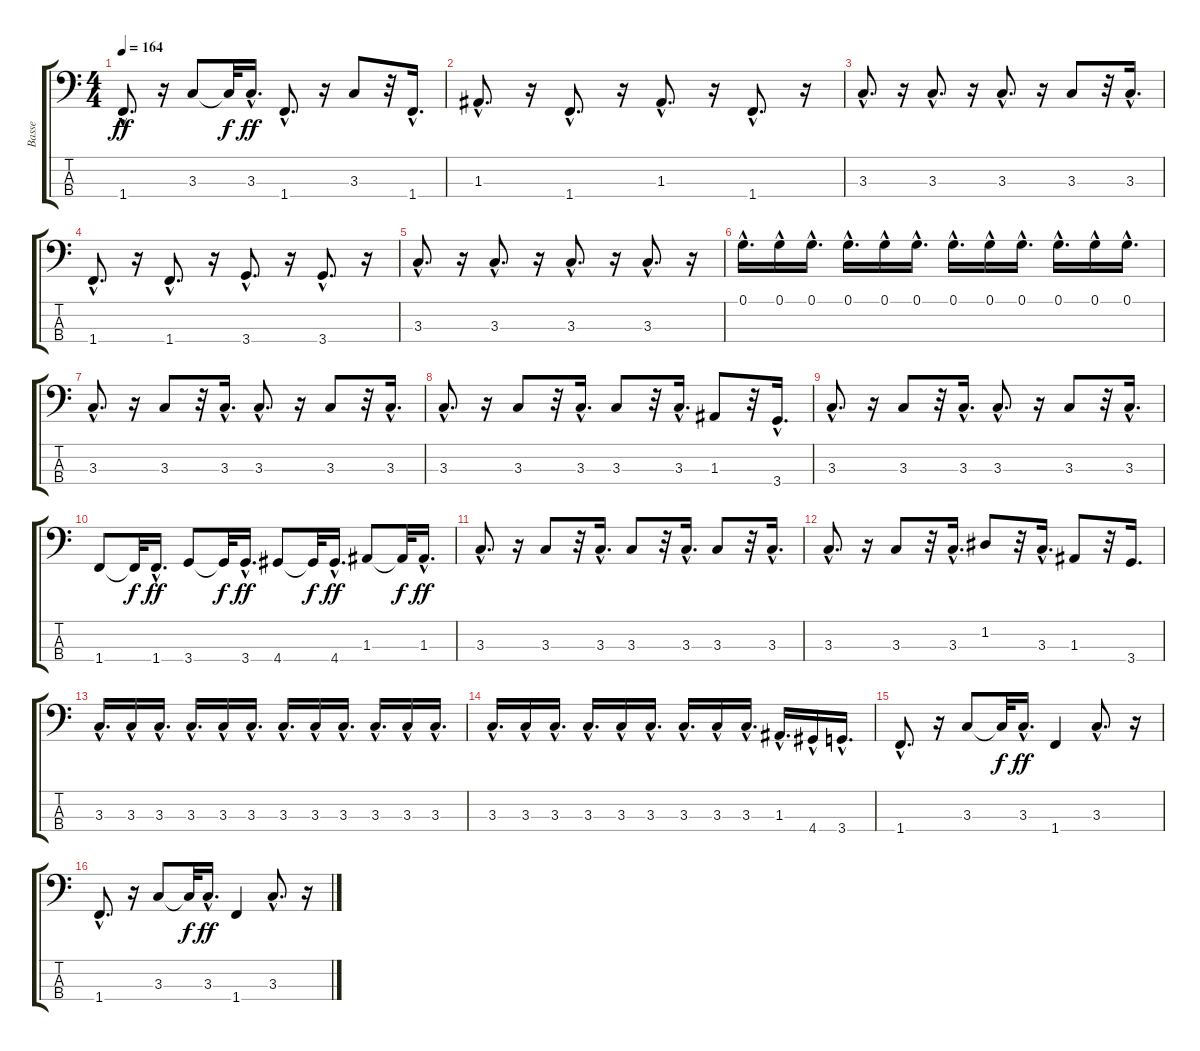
\track ("Basse" "Basse") {instrument electricbassfinger}
\staff {score tabs}
\tuning (G2 D2 A1 E1) {hide}
\ts (4 4)
\tempo 164
\clef f4
\ks c
1.4{hac}.8{d dy ff} r.16 3.3.8 3.3{t}.32{dy f} 3.3{hac}.16{d dy ff} 1.4{hac}.8{d} r.16 3.3.8 r.32 1.4{hac}.16{d} |
1.3{hac}.8{d} r.16 1.4{hac}.8{d} r.16 1.3{hac}.8{d} r.16 1.4{hac}.8{d} r.16 |
3.3{hac}.8{d} r.16 3.3{hac}.8{d} r.16 3.3{hac}.8{d} r.16 3.3.8 r.32 3.3{hac}.16{d} |
1.4{hac}.8{d} r.16 1.4{hac}.8{d} r.16 3.4{hac}.8{d} r.16 3.4{hac}.8{d} r.16 |
3.3{hac}.8{d} r.16 3.3{hac}.8{d} r.16 3.3{hac}.8{d} r.16 3.3{hac}.8{d} r.16 |
0.1{hac}.16{d} 0.1{hac}.16 0.1{hac}.16{d} 0.1{hac}.16{d} 0.1{hac}.16 0.1{hac}.16{d} 0.1{hac}.16{d} 0.1{hac}.16 0.1{hac}.16{d} 0.1{hac}.16{d} 0.1{hac}.16 0.1{hac}.16{d} |
3.3{hac}.8{d} r.16 3.3.8 r.32 3.3{hac}.16{d} 3.3{hac}.8{d} r.16 3.3.8 r.32 3.3{hac}.16{d} |
3.3{hac}.8{d} r.16 3.3.8 r.32 3.3{hac}.16{d} 3.3.8 r.32 3.3{hac}.16{d} 1.3.8 r.32 3.4{hac}.16{d} |
3.3{hac}.8{d} r.16 3.3.8 r.32 3.3{hac}.16{d} 3.3{hac}.8{d} r.16 3.3.8 r.32 3.3{hac}.16{d} |
1.4.8 1.4{t}.32{dy f} 1.4{hac}.16{d dy ff} 3.4.8 3.4{t}.32{dy f} 3.4{hac}.16{d dy ff} 4.4.8 4.4{t}.32{dy f} 4.4{hac}.16{d dy ff} 1.3.8 1.3{t}.32{dy f} 1.3{hac}.16{d dy ff} |
3.3{hac}.8{d} r.16 3.3.8 r.32 3.3{hac}.16{d} 3.3.8 r.32 3.3{hac}.16{d} 3.3.8 r.32 3.3{hac}.16{d} |
3.3{hac}.8{d} r.16 3.3.8 r.32 3.3{hac}.16{d} 1.2.8 r.32 3.3{hac}.16{d} 1.3.8 r.32 3.4.16{d} |
3.3{hac}.16{d} 3.3{hac}.16 3.3{hac}.16{d} 3.3{hac}.16{d} 3.3{hac}.16 3.3{hac}.16{d} 3.3{hac}.16{d} 3.3{hac}.16 3.3{hac}.16{d} 3.3{hac}.16{d} 3.3{hac}.16 3.3{hac}.16{d} |
3.3{hac}.16{d} 3.3{hac}.16 3.3{hac}.16{d} 3.3{hac}.16{d} 3.3{hac}.16 3.3{hac}.16{d} 3.3{hac}.16{d} 3.3{hac}.16 3.3{hac}.16{d} 1.3{hac}.16{d} 4.4{hac}.16 3.4{hac}.16{d} |
1.4{hac}.8{d} r.16 3.3.8 3.3{t}.32{dy f} 3.3{hac}.16{d dy ff} 1.4.4 3.3{hac}.8{d} r.16 |
1.4{hac}.8{d} r.16 3.3.8 3.3{t}.32{dy f} 3.3{hac}.16{d dy ff} 1.4.4 3.3{hac}.8{d} r.16
